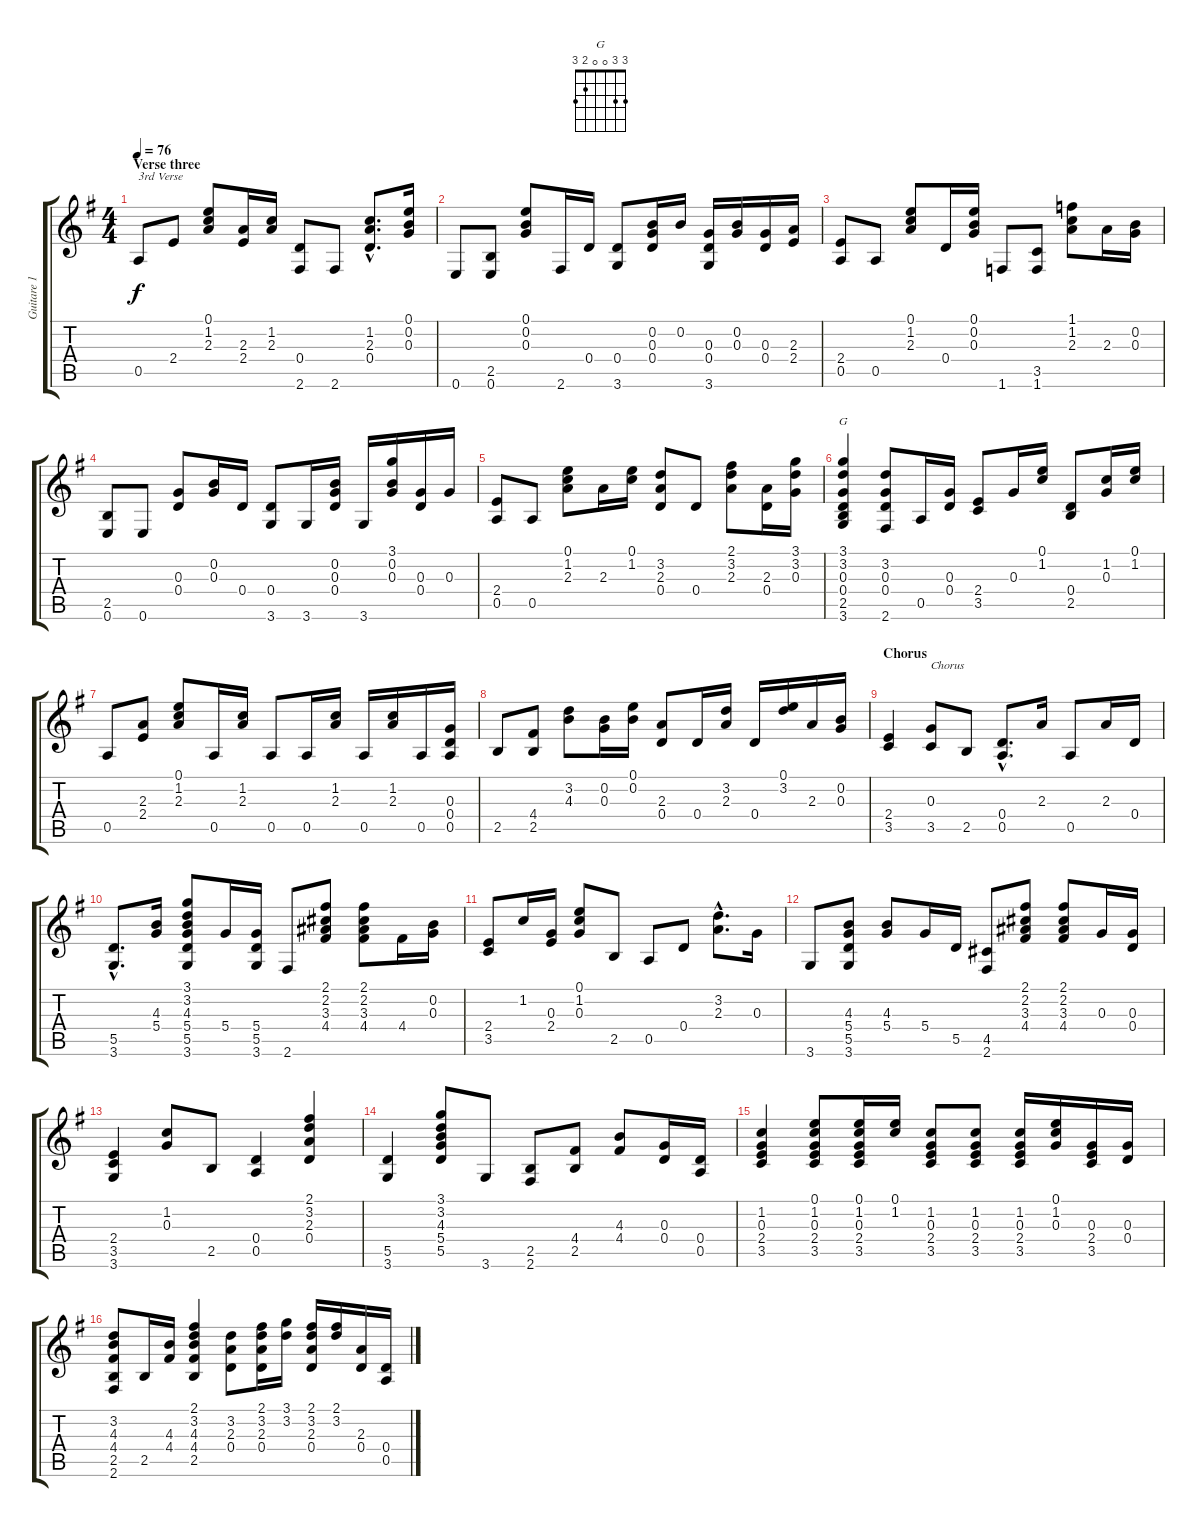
\track ("Guitare 1" "Guitare 1") {instrument acousticguitarsteel}
\staff {score tabs}
\tuning (E4 B3 G3 D3 A2 E2) {hide}
\chord ("G" 3 3 0 0 2 3)
\ts (4 4)
\section ("" "Verse three")
\tempo 76
\clef g2
\ks g
0.5.8{txt "3rd Verse" dy f} 2.4.8 (0.1 1.2 2.3).8 (2.3 2.4).16 (1.2 2.3).16 (0.4 2.6).8 2.6.8 (1.2{hac} 2.3{hac} 0.4{hac}).8{d} (0.1 0.2 0.3).16 |
0.6.8 (2.5 0.6).8 (0.1 0.2 0.3).8 2.6.16 0.4.16 (0.4 3.6).8 (0.2 0.3 0.4).16 0.2.16 (0.3 0.4 3.6).16 (0.2 0.3).16 (0.3 0.4).16 (2.3 2.4).16 |
(2.4 0.5).8 0.5.8 (0.1 1.2 2.3).8 0.4.16 (0.1 0.2 0.3).16 1.6.8 (3.5 1.6).8 (1.1 1.2 2.3).8 2.3.16 (0.2 0.3).16 |
(2.5 0.6).8 0.6.8 (0.3 0.4).8 (0.2 0.3).16 0.4.16 (0.4 3.6).8 3.6.16 (0.2 0.3 0.4).16 3.6.16 (3.1 0.2 0.3).16 (0.3 0.4).16 0.3.16 |
(2.4 0.5).8 0.5.8 (0.1 1.2 2.3).8 2.3.16 (0.1 1.2).16 (3.2 2.3 0.4).8 0.4.8 (2.1 3.2 2.3).8 (2.3 0.4).16 (3.1 3.2 0.3).16 |
(3.1 3.2 0.3 0.4 2.5 3.6).4{ch "G"} (3.2 0.3 0.4 2.6).8 0.5.16 (0.3 0.4).16 (2.4 3.5).8 0.3.16 (0.1 1.2).16 (0.4 2.5).8 (1.2 0.3).16 (0.1 1.2).16 |
0.5.8 (2.3 2.4).8 (0.1 1.2 2.3).8 0.5.16 (1.2 2.3).16 0.5.8 0.5.16 (1.2 2.3).16 0.5.16 (1.2 2.3).16 0.5.16 (0.3 0.4 0.5).16 |
2.5.8 (4.4 2.5).8 (3.2 4.3).8 (0.2 0.3).16 (0.1 0.2).16 (2.3 0.4).8 0.4.16 (3.2 2.3).16 0.4.16 (0.1 3.2).16 2.3.16 (0.2 0.3).16 |
\section ("" "Chorus")
(2.4 3.5).4 (0.3 3.5).8{txt "Chorus"} 2.5.8 (0.4{hac} 0.5{hac}).8{d} 2.3.16 0.5.8 2.3.16 0.4.16 |
(5.5{hac} 3.6{hac}).8{d} (4.3 5.4).16 (3.1 3.2 4.3 5.4 5.5 3.6).8 5.4.16 (5.4 5.5 3.6).16 2.6.8 (2.1 2.2 3.3 4.4).8 (2.1 2.2 3.3 4.4).8 4.4.16 (0.2 0.3).16 |
(2.4 3.5).8 1.2.16 (0.3 2.4).16 (0.1 1.2 0.3).8 2.5.8 0.5.8 0.4.8 (3.2{hac} 2.3{hac}).8{d} 0.3.16 |
3.6.8 (4.3 5.4 5.5 3.6).8 (4.3 5.4).8 5.4.16 5.5.16 (4.5 2.6).8 (2.1 2.2 3.3 4.4).8 (2.1 2.2 3.3 4.4).8 0.3.16 (0.3 0.4).16 |
(2.4 3.5 3.6).4 (1.2 0.3).8 2.5.8 (0.4 0.5).4 (2.1 3.2 2.3 0.4).4 |
(5.5 3.6).4 (3.1 3.2 4.3 5.4 5.5).8 3.6.8 (2.5 2.6).8 (4.4 2.5).8 (4.3 4.4).8 (0.3 0.4).16 (0.4 0.5).16 |
(1.2 0.3 2.4 3.5).4 (0.1 1.2 0.3 2.4 3.5).8 (0.1 1.2 0.3 2.4 3.5).16 (0.1 1.2).16 (1.2 0.3 2.4 3.5).8 (1.2 0.3 2.4 3.5).8 (1.2 0.3 2.4 3.5).16 (0.1 1.2 0.3).16 (0.3 2.4 3.5).16 (0.3 0.4).16 |
(3.2 4.3 4.4 2.5 2.6).8 2.5.16 (4.3 4.4).16 (2.1 3.2 4.3 4.4 2.5).4 (3.2 2.3 0.4).8 (2.1 3.2 2.3 0.4).16 (3.1 3.2).16 (2.1 3.2 2.3 0.4).16 (2.1 3.2).16 (2.3 0.4).16 (0.4 0.5).16
